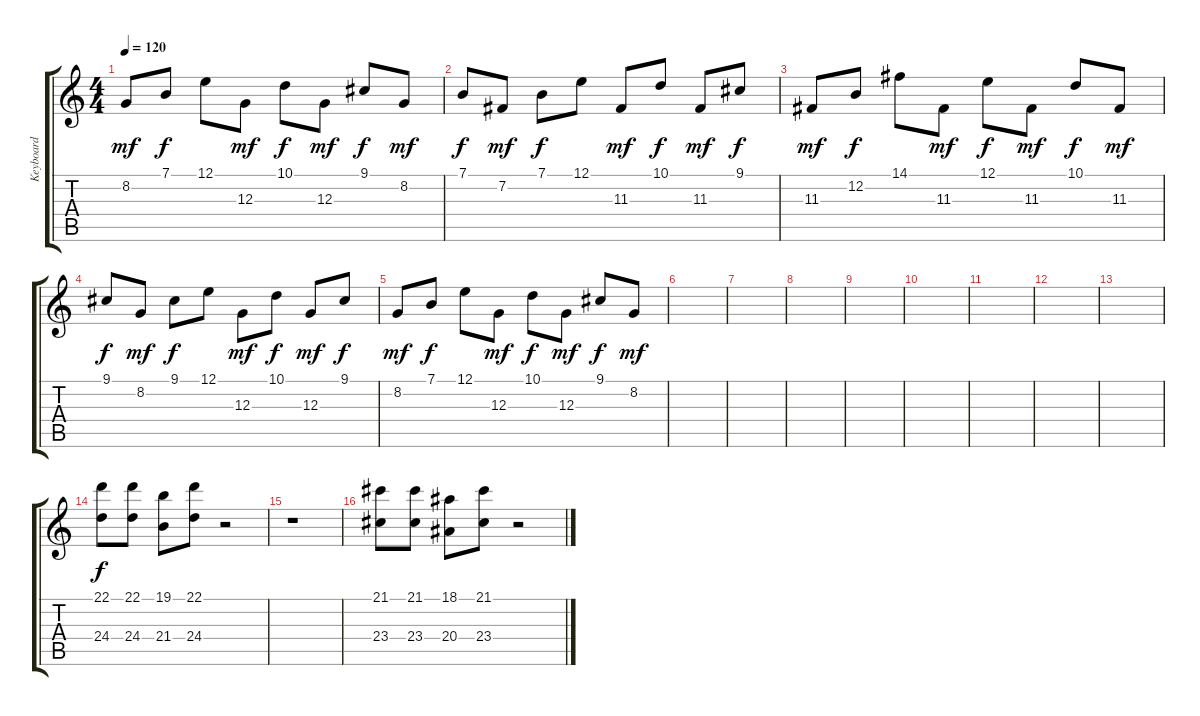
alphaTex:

\track ("Keyboard" "Keyboard") {instrument stringensemble1}
\staff {score tabs}
\tuning (E4 B3 G3 D3 A2 E2) {hide}
\ts (4 4)
\tempo 120
\clef g2
\ks c
8.2.8{dy mf} 7.1.8{dy f} 12.1.8 12.3.8{dy mf} 10.1.8{dy f} 12.3.8{dy mf} 9.1.8{dy f} 8.2.8{dy mf} |
7.1.8{dy f} 7.2.8{dy mf} 7.1.8{dy f} 12.1.8 11.3.8{dy mf} 10.1.8{dy f} 11.3.8{dy mf} 9.1.8{dy f} |
11.3.8{dy mf} 12.2.8{dy f} 14.1.8 11.3.8{dy mf} 12.1.8{dy f} 11.3.8{dy mf} 10.1.8{dy f} 11.3.8{dy mf} |
9.1.8{dy f} 8.2.8{dy mf} 9.1.8{dy f} 12.1.8 12.3.8{dy mf} 10.1.8{dy f} 12.3.8{dy mf} 9.1.8{dy f} |
8.2.8{dy mf} 7.1.8{dy f} 12.1.8 12.3.8{dy mf} 10.1.8{dy f} 12.3.8{dy mf} 9.1.8{dy f} 8.2.8{dy mf} |
|
|
|
|
|
|
|
|
(22.1 24.4).8{dy f} (22.1 24.4).8 (19.1 21.4).8 (22.1 24.4).8 r.2 |
r.1 |
(21.1 23.4).8 (21.1 23.4).8 (18.1 20.4).8 (21.1 23.4).8 r.2
